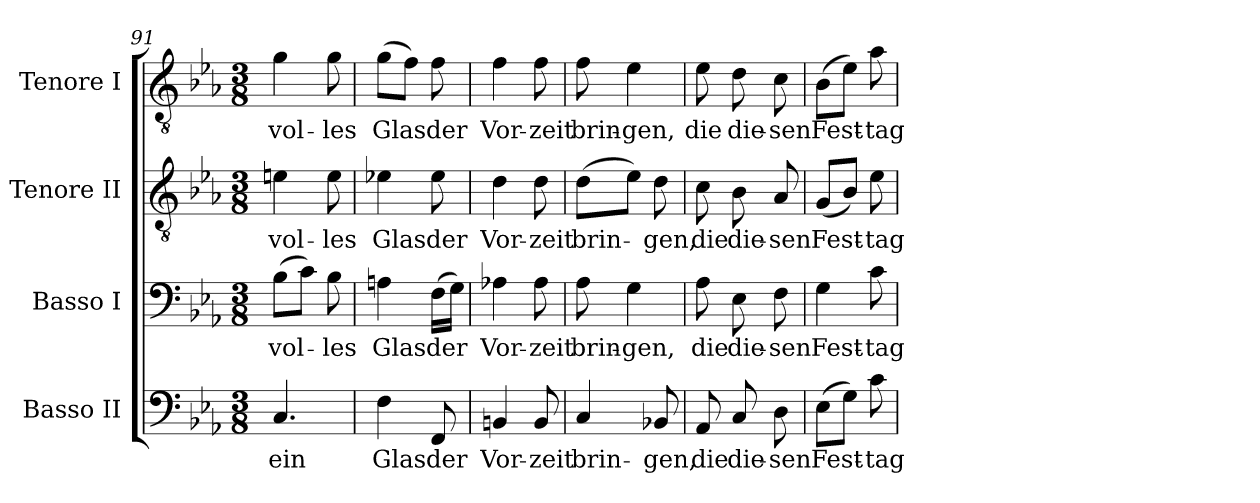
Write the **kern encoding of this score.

**kern	**text	**kern	**text	**kern	**text	**kern	**text
*part4	*part4	*part3	*part3	*part2	*part2	*part1	*part1
*staff4	*staff4	*staff3	*staff3	*staff2	*staff2	*staff1	*staff1
*I"Basso II	*	*I"Basso I	*	*I"Tenore II	*	*I"Tenore I	*
*I'B.	*	*I'B.	*	*I'T.	*	*I'T.	*
*clefF4	*	*clefF4	*	*clefGv2	*	*clefGv2	*
*	*	*	*	*ITrd7c12	*	*ITrd7c12	*
*k[b-e-a-]	*	*k[b-e-a-]	*	*k[b-e-a-]	*	*k[b-e-a-]	*
*E-:	*	*E-:	*	*E-:	*	*E-:	*
*M3/8	*	*M3/8	*	*M3/8	*	*M3/8	*
=91	=91	=91	=91	=91	=91	=91	=91
!	!LO:LY:b:color=#000000	!	!	!	!	!	!
!	!	!	!LO:LY:b:color=#000000	!	!	!	!
!	!	!	!	!	!LO:LY:b:color=#000000	!	!
!	!	!	!	!	!	!	!LO:LY:b:color=#000000
4.Ci/	ein	(8B-i\L	vol-	4Eni\	vol-	4Gi\	vol-
.	.	8ci\J)	.	.	.	.	.
!	!	!	!LO:LY:b:color=#000000	!	!	!	!
!	!	!	!	!	!LO:LY:b:color=#000000	!	!
!	!	!	!	!	!	!	!LO:LY:b:color=#000000
.	.	8B-i\	-les	8Ei\	-les	8Gi\	-les
=92	=92	=92	=92	=92	=92	=92	=92
!	!LO:LY:b:color=#000000	!	!	!	!	!	!
!	!	!	!LO:LY:b:color=#000000	!	!	!	!
!	!	!	!	!	!LO:LY:b:color=#000000	!	!
!	!	!	!	!	!	!	!LO:LY:b:color=#000000
4Fi\	Glas	4Ani\	Glas	4E-Xi\	Glas	(8Gi\L	Glas
.	.	.	.	.	.	8Fi\J)	.
!	!LO:LY:b:color=#000000	!	!	!	!	!	!
!	!	!	!LO:LY:b:color=#000000	!	!	!	!
!	!	!	!	!	!LO:LY:b:color=#000000	!	!
!	!	!	!	!	!	!	!LO:LY:b:color=#000000
8FFi/	der	(16Fi\LL	der	8E-i\	der	8Fi\	der
.	.	16Gi\JJ)	.	.	.	.	.
=93	=93	=93	=93	=93	=93	=93	=93
!	!LO:LY:b:color=#000000	!	!	!	!	!	!
!	!	!	!LO:LY:b:color=#000000	!	!	!	!
!	!	!	!	!	!LO:LY:b:color=#000000	!	!
!	!	!	!	!	!	!	!LO:LY:b:color=#000000
4BBni/	Vor-	4A-Xi\	Vor-	4Di\	Vor-	4Fi\	Vor-
!	!LO:LY:b:color=#000000	!	!	!	!	!	!
!	!	!	!LO:LY:b:color=#000000	!	!	!	!
!	!	!	!	!	!LO:LY:b:color=#000000	!	!
!	!	!	!	!	!	!	!LO:LY:b:color=#000000
8BBi/	-zeit	8A-i\	-zeit	8Di\	-zeit	8Fi\	-zeit
=94	=94	=94	=94	=94	=94	=94	=94
!	!LO:LY:b:color=#000000	!	!	!	!	!	!
!	!	!	!LO:LY:b:color=#000000	!	!	!	!
!	!	!	!	!	!LO:LY:b:color=#000000	!	!
!	!	!	!	!	!	!	!LO:LY:b:color=#000000
4Ci/	brin-	8A-i\	brin-	(8Di\L	brin-	8Fi\	brin-
!	!	!	!LO:LY:b:color=#000000	!	!	!	!
!	!	!	!	!	!	!	!LO:LY:b:color=#000000
.	.	4Gi\	-gen,	8E-i\J)	.	4E-i\	-gen,
!	!LO:LY:b:color=#000000	!	!	!	!	!	!
!	!	!	!	!	!LO:LY:b:color=#000000	!	!
8BB-Xi/	-gen,	.	.	8Di\	-gen,	.	.
=95	=95	=95	=95	=95	=95	=95	=95
!	!LO:LY:b:color=#000000	!	!	!	!	!	!
!	!	!	!LO:LY:b:color=#000000	!	!	!	!
!	!	!	!	!	!LO:LY:b:color=#000000	!	!
!	!	!	!	!	!	!	!LO:LY:b:color=#000000
8AA-i/	die	8A-i\	die	8Ci\	die	8E-i\	die
!	!LO:LY:b:color=#000000	!	!	!	!	!	!
!	!	!	!LO:LY:b:color=#000000	!	!	!	!
!	!	!	!	!	!LO:LY:b:color=#000000	!	!
!	!	!	!	!	!	!	!LO:LY:b:color=#000000
8Ci/	die-	8E-i\	die-	8BB-i\	die-	8Di\	die-
!	!LO:LY:b:color=#000000	!	!	!	!	!	!
!	!	!	!LO:LY:b:color=#000000	!	!	!	!
!	!	!	!	!	!LO:LY:b:color=#000000	!	!
!	!	!	!	!	!	!	!LO:LY:b:color=#000000
8Di\	-sen	8Fi\	-sen	8AA-i/	-sen	8Ci\	-sen
=96	=96	=96	=96	=96	=96	=96	=96
!	!LO:LY:b:color=#000000	!	!	!	!	!	!
!	!	!	!LO:LY:b:color=#000000	!	!	!	!
!	!	!	!	!	!LO:LY:b:color=#000000	!	!
!	!	!	!	!	!	!	!LO:LY:b:color=#000000
(8E-i\L	Fest-	4Gi\	Fest-	(8GGi/L	Fest-	(8BB-i\L	Fest-
8Gi\J)	.	.	.	8BB-i/J)	.	8E-i\J)	.
!	!LO:LY:b:color=#000000	!	!	!	!	!	!
!	!	!	!LO:LY:b:color=#000000	!	!	!	!
!	!	!	!	!	!LO:LY:b:color=#000000	!	!
!	!	!	!	!	!	!	!LO:LY:b:color=#000000
8ci\	-tag	8ci\	-tag	8E-i\	-tag	8A-i\	-tag
=	=	=	=	=	=	=	=
*-	*-	*-	*-	*-	*-	*-	*-
